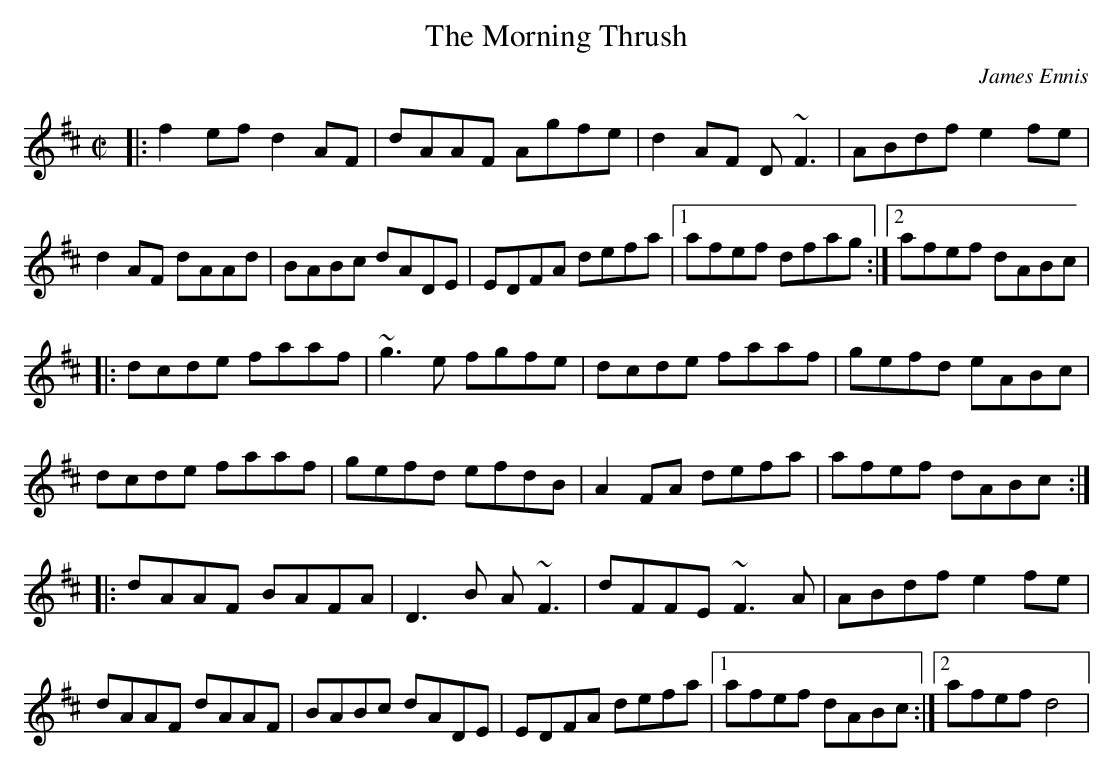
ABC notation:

X:1
T:Morning Thrush, The
C:James Ennis
M:C|
K:D
|: f2ef d2AF | dAAF Agfe | d2AF D~F3 | ABdf e2fe |
d2AF dAAd | BABc dADE | EDFA defa |1 afef dfag :|2 afef dABc |
|: dcde faaf | ~g3e fgfe | dcde faaf | gefd  eABc |
dcde faaf | gefd efdB | A2FA defa | afef dABc :|
|: dAAF BAFA | D3B A~F3 | dFFE ~F3A | ABdf e2fe |
dAAF dAAF | BABc dADE | EDFA defa |1 afef dABc :|2 afef d4 |
